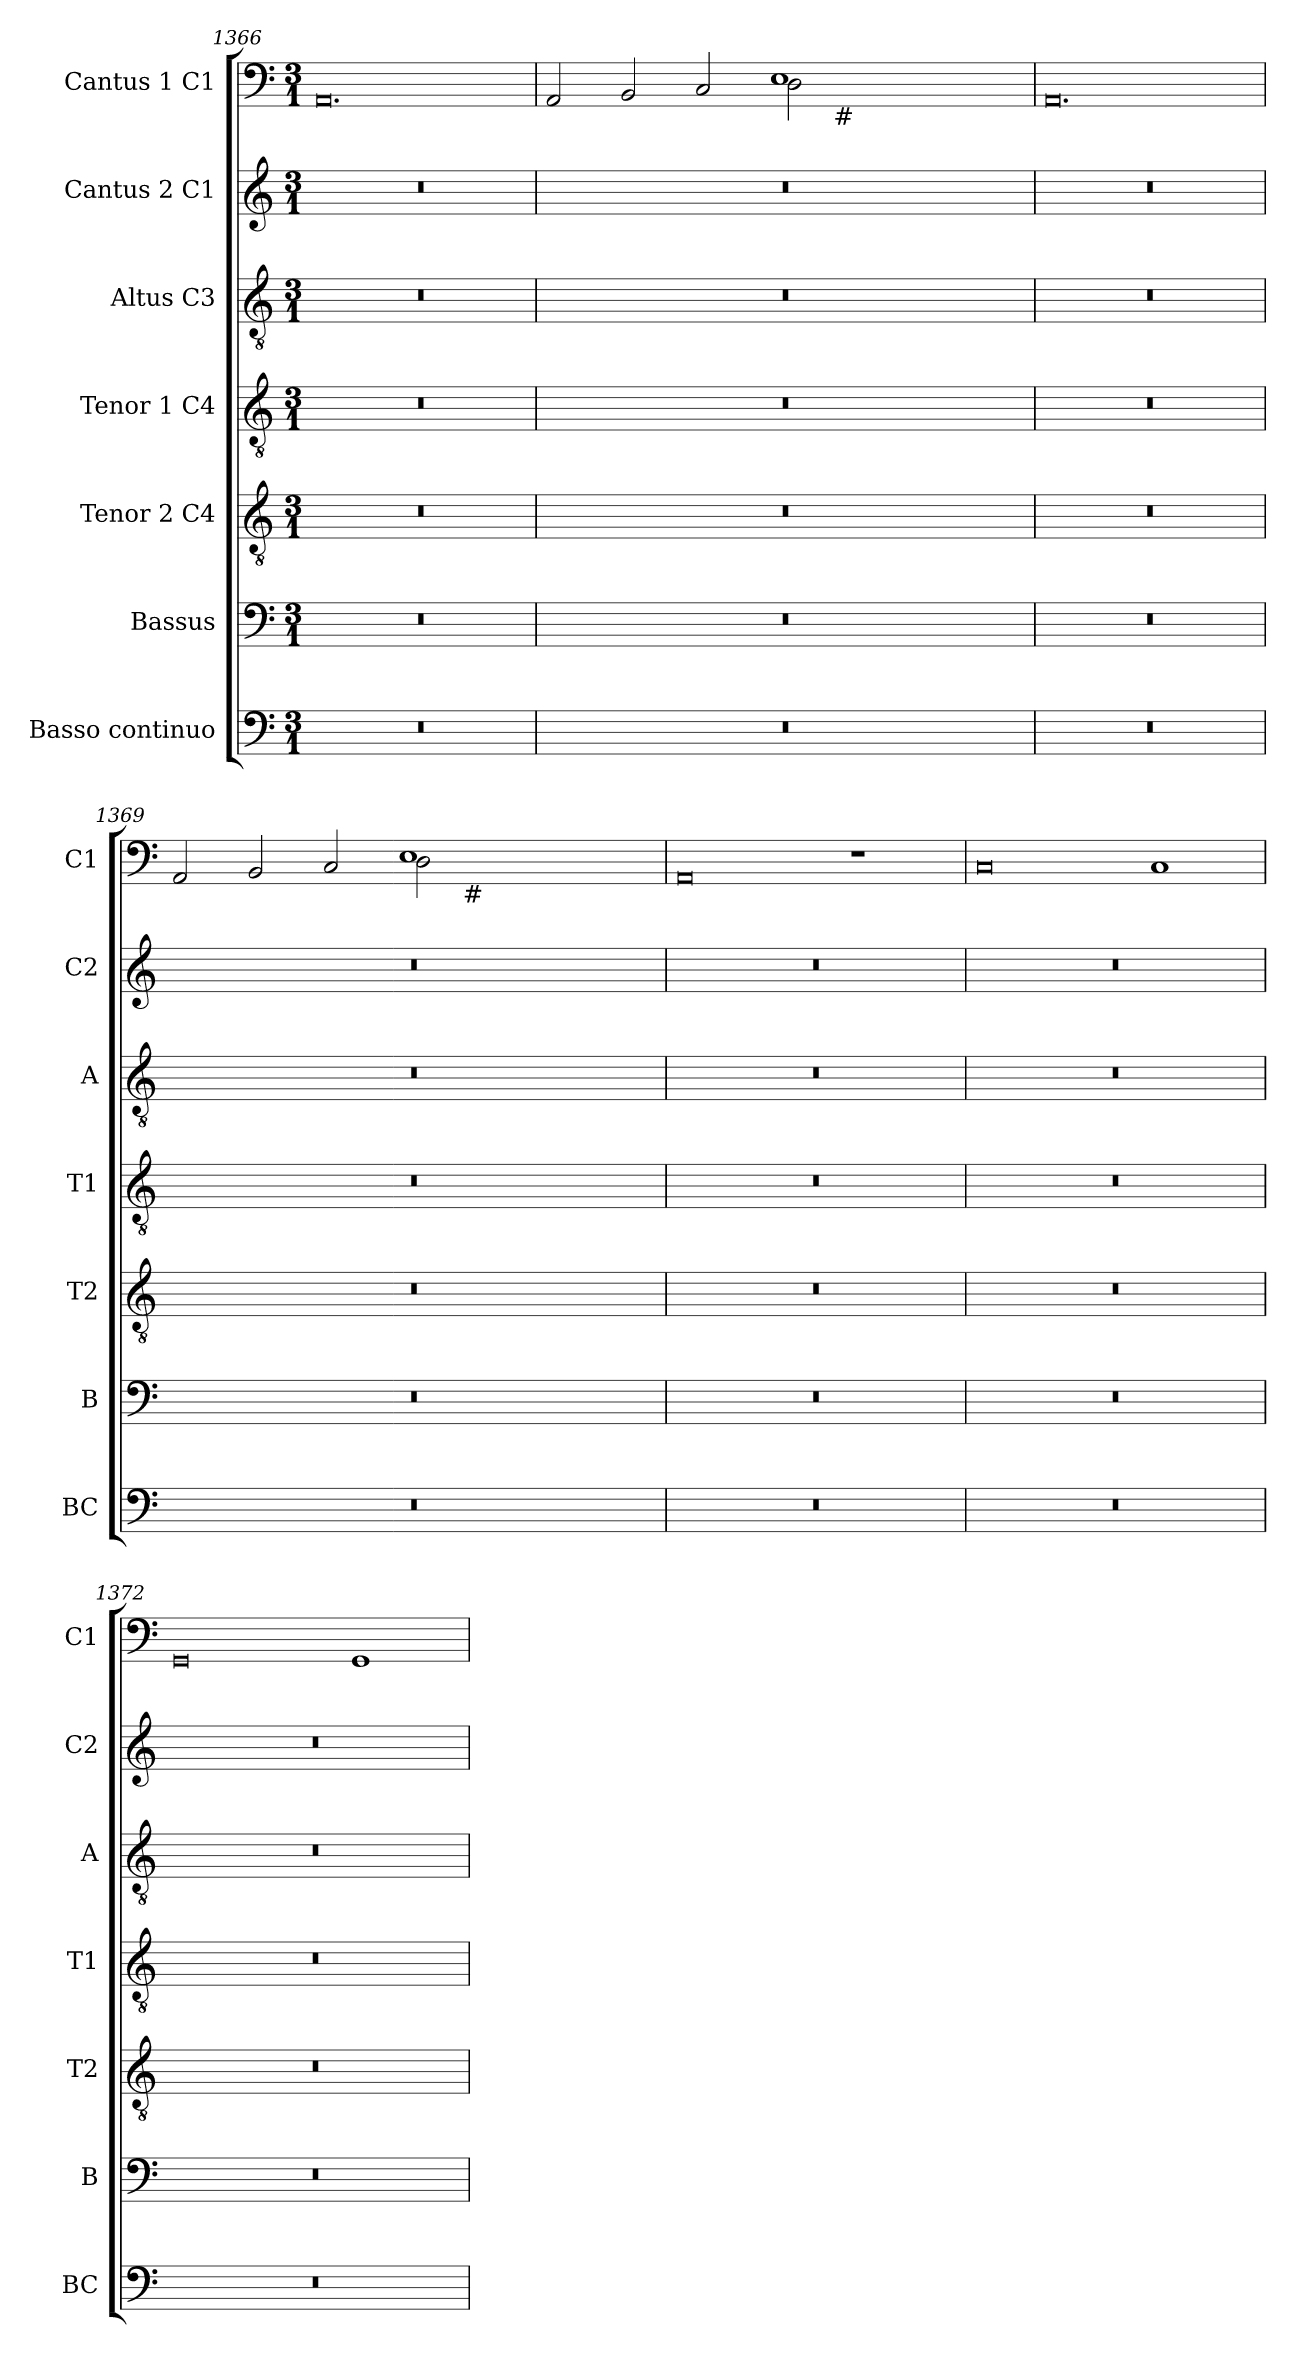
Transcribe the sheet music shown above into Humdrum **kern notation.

**kern	**kern	**kern	**kern	**kern	**kern	**kern
*part7	*part6	*part5	*part4	*part3	*part2	*part1
*staff7	*staff6	*staff5	*staff4	*staff3	*staff2	*staff1
*I"Basso continuo	*I"Bassus	*I"Tenor 2 C4	*I"Tenor 1 C4	*I"Altus C3	*I"Cantus 2 C1	*I"Cantus 1 C1
*I'BC	*I'B	*I'T2	*I'T1	*I'A	*I'C2	*I'C1
*clefF4	*clefF4	*clefGv2	*clefGv2	*clefGv2	*clefG2	*clefF4
*ITrd7c12	*	*	*	*	*	*
*k[]	*k[]	*k[]	*k[]	*k[]	*k[]	*k[]
*C:	*C:	*C:	*C:	*C:	*C:	*C:
*M3/1	*M3/1	*M3/1	*M3/1	*M3/1	*M3/1	*M3/1
=1366	=1366	=1366	=1366	=1366	=1366	=1366
0.r	0.r	0.r	0.r	0.r	0.r	0.AA
=1367	=1367	=1367	=1367	=1367	=1367	=1367
*	*	*	*	*	*	*^
*	*	*	*	*	*	*	*^
0.r	0.r	0.r	0.r	0.r	0.r	2AA/	1.ryy	1...ryy
.	.	.	.	.	.	2BB/	.	.
.	.	.	.	.	.	2C>/	.	.
.	.	.	.	.	.	1E	2D\	.
!	!	!	!	!	!	!	!	!LO:TX:b:t=#
.	.	.	.	.	.	.	.	1ryy
.	.	.	.	.	.	.	2ryy	.
.	.	.	.	.	.	2ryy	2ryy	.
.	.	.	.	.	.	.	.	8ryy
*	*	*	*	*	*	*v	*v	*v
=1368	=1368	=1368	=1368	=1368	=1368	=1368
0.r	0.r	0.r	0.r	0.r	0.r	0.AA
=1369	=1369	=1369	=1369	=1369	=1369	=1369
*	*	*	*	*	*	*^
*	*	*	*	*	*	*	*^
0.r	0.r	0.r	0.r	0.r	0.r	2AA/	1.ryy	1...ryy
.	.	.	.	.	.	2BB/	.	.
.	.	.	.	.	.	2C>/	.	.
.	.	.	.	.	.	1E	2D\	.
!	!	!	!	!	!	!	!	!LO:TX:b:t=#
.	.	.	.	.	.	.	.	1ryy
.	.	.	.	.	.	.	2ryy	.
.	.	.	.	.	.	2ryy	2ryy	.
.	.	.	.	.	.	.	.	8ryy
=1370	=1370	=1370	=1370	=1370	=1370	=1370	=1370	=1370
!	!	!	!	!	!	!LO:TX:b:t=#	!	!
*	*	*	*	*	*	*v	*v	*v
0.r	0.r	0.r	0.r	0.r	0.r	0AA
.	.	.	.	.	.	1r
=1371	=1371	=1371	=1371	=1371	=1371	=1371
0.r	0.r	0.r	0.r	0.r	0.r	0C
.	.	.	.	.	.	1C
=1372	=1372	=1372	=1372	=1372	=1372	=1372
0.r	0.r	0.r	0.r	0.r	0.r	0GG
.	.	.	.	.	.	1GG
=	=	=	=	=	=	=
*-	*-	*-	*-	*-	*-	*-
